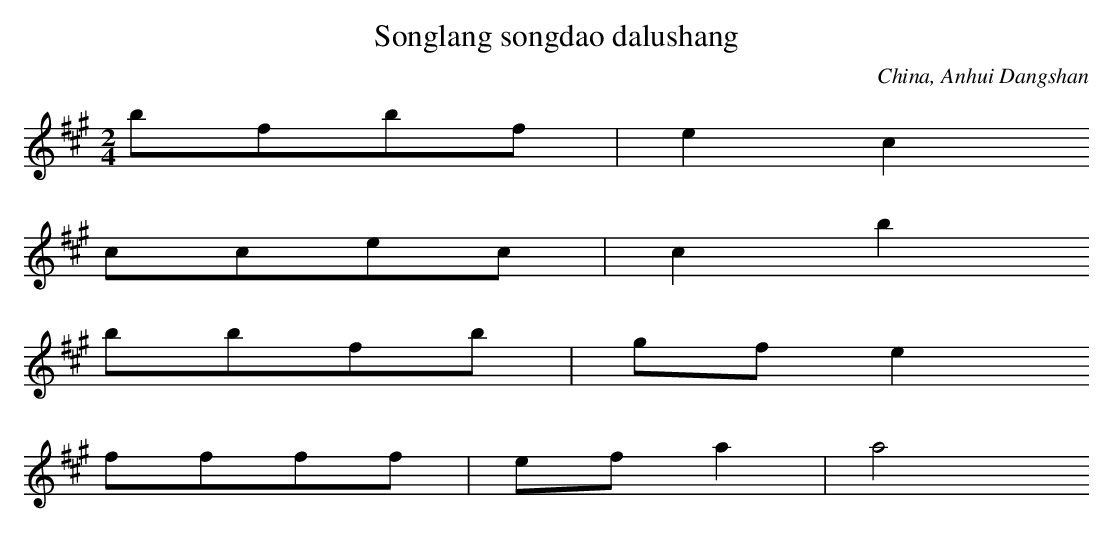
X:1
T: Songlang songdao dalushang
O: China, Anhui Dangshan
M: 2/4
L: 1/16
K: A
b2f2b2f2 | e4c4
c2c2e2c2 | c4b4
b2b2f2b2 | g2f2e4
f2f2f2f2 | e2f2a4 | a8
